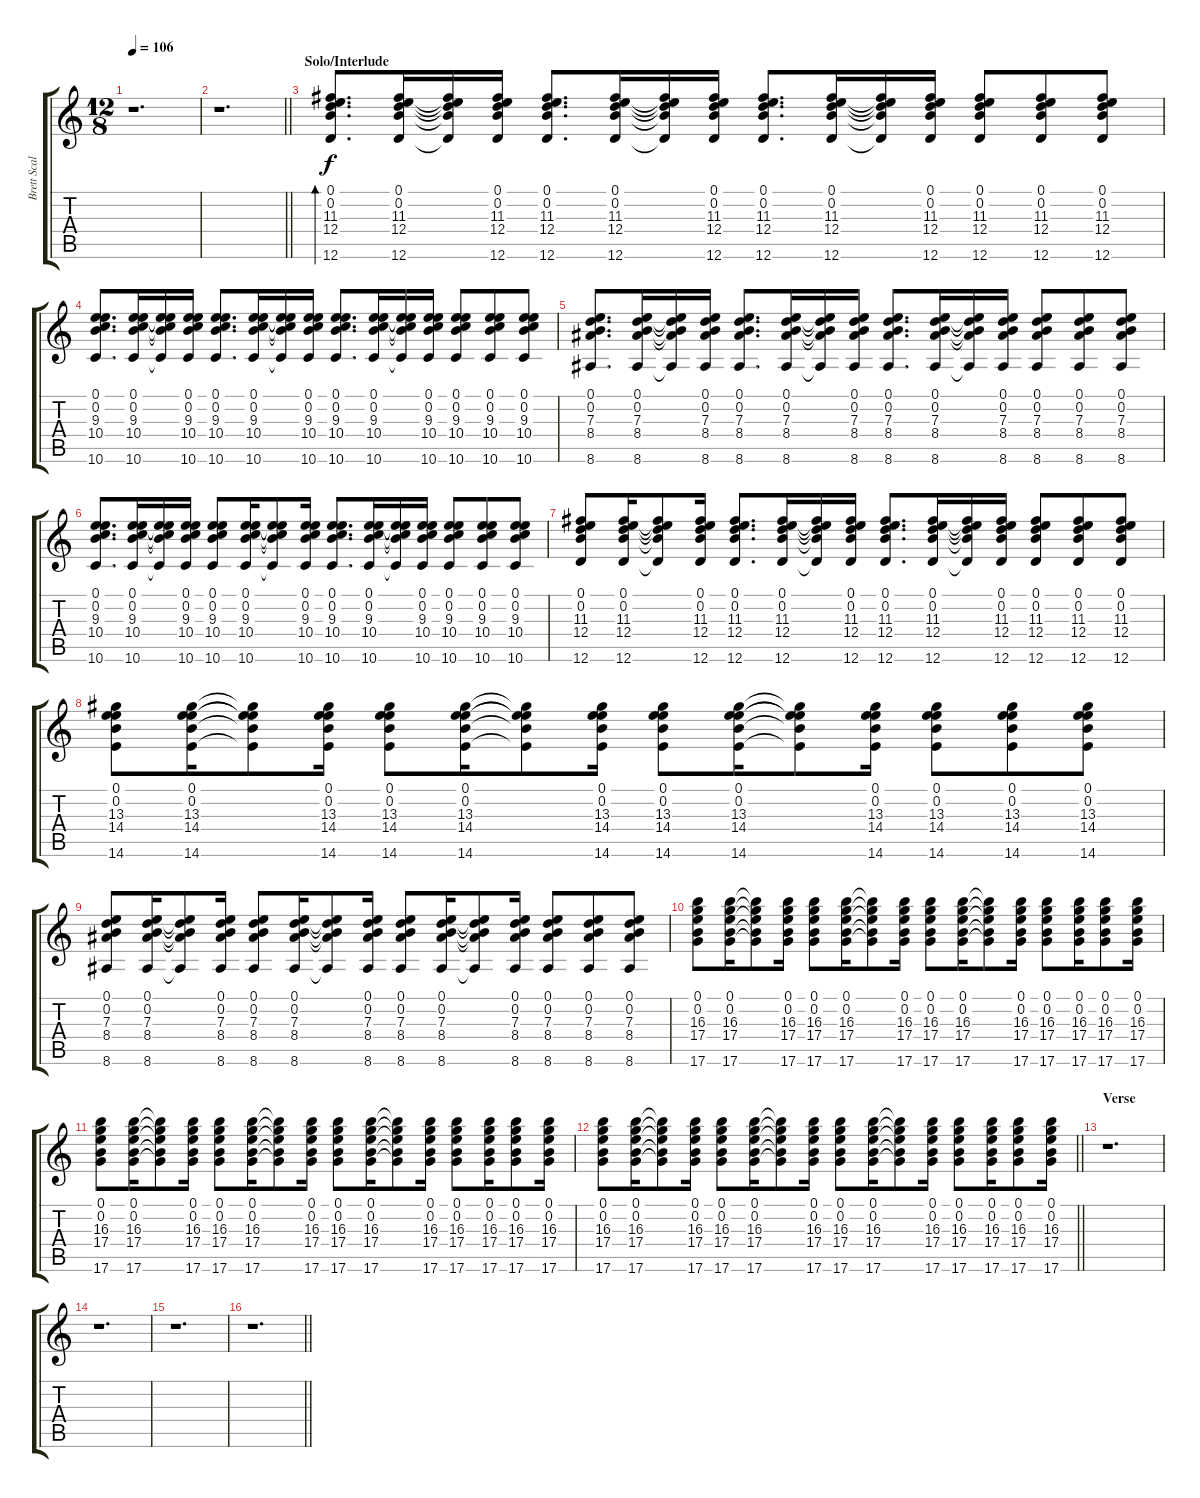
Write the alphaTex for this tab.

\track ("Brett Scallions (Rhythm Guitar)" "Brett Scal") {instrument acousticguitarsteel}
\staff {score tabs}
\tuning (E4 B3 G3 D3 A2 D2) {hide}
\ts (12 8)
\tempo 106
\clef g2
\ks c
r.1{d dy f} |
\barLineRight lightlight
r.1{d} |
\section ("" "Solo/Interlude")
(0.1 0.2 11.3 12.4 12.6).8{d bd 120} (0.1 0.2 11.3 12.4 12.6).16 (0.1{t} 0.2{t} 11.3{t} 12.4{t} 12.6{t}).16 (0.1 0.2 11.3 12.4 12.6).16 (0.1 0.2 11.3 12.4 12.6).8{d} (0.1 0.2 11.3 12.4 12.6).16 (0.1{t} 0.2{t} 11.3{t} 12.4{t} 12.6{t}).16 (0.1 0.2 11.3 12.4 12.6).16 (0.1 0.2 11.3 12.4 12.6).8{d} (0.1 0.2 11.3 12.4 12.6).16 (0.1{t} 0.2{t} 11.3{t} 12.4{t} 12.6{t}).16 (0.1 0.2 11.3 12.4 12.6).16 (0.1 0.2 11.3 12.4 12.6).8 (0.1 0.2 11.3 12.4 12.6).8 (0.1 0.2 11.3 12.4 12.6).8 |
(0.1 0.2 9.3 10.4 10.6).8{d} (0.1 0.2 9.3 10.4 10.6).16 (0.1{t} 0.2{t} 9.3{t} 10.4{t} 10.6{t}).16 (0.1 0.2 9.3 10.4 10.6).16 (0.1 0.2 9.3 10.4 10.6).8{d} (0.1 0.2 9.3 10.4 10.6).16 (0.1{t} 0.2{t} 9.3{t} 10.4{t} 10.6{t}).16 (0.1 0.2 9.3 10.4 10.6).16 (0.1 0.2 9.3 10.4 10.6).8{d} (0.1 0.2 9.3 10.4 10.6).16 (0.1{t} 0.2{t} 9.3{t} 10.4{t} 10.6{t}).16 (0.1 0.2 9.3 10.4 10.6).16 (0.1 0.2 9.3 10.4 10.6).8 (0.1 0.2 9.3 10.4 10.6).8 (0.1 0.2 9.3 10.4 10.6).8 |
(0.1 0.2 7.3 8.4 8.6).8{d} (0.1 0.2 7.3 8.4 8.6).16 (0.1{t} 0.2{t} 7.3{t} 8.4{t} 8.6{t}).16 (0.1 0.2 7.3 8.4 8.6).16 (0.1 0.2 7.3 8.4 8.6).8{d} (0.1 0.2 7.3 8.4 8.6).16 (0.1{t} 0.2{t} 7.3{t} 8.4{t} 8.6{t}).16 (0.1 0.2 7.3 8.4 8.6).16 (0.1 0.2 7.3 8.4 8.6).8{d} (0.1 0.2 7.3 8.4 8.6).16 (0.1{t} 0.2{t} 7.3{t} 8.4{t} 8.6{t}).16 (0.1 0.2 7.3 8.4 8.6).16 (0.1 0.2 7.3 8.4 8.6).8 (0.1 0.2 7.3 8.4 8.6).8 (0.1 0.2 7.3 8.4 8.6).8 |
(0.1 0.2 9.3 10.4 10.6).8{d} (0.1 0.2 9.3 10.4 10.6).16 (0.1{t} 0.2{t} 9.3{t} 10.4{t} 10.6{t}).16 (0.1 0.2 9.3 10.4 10.6).16 (0.1 0.2 9.3 10.4 10.6).8 (0.1 0.2 9.3 10.4 10.6).16 (0.1{t} 0.2{t} 9.3{t} 10.4{t} 10.6{t}).8 (0.1 0.2 9.3 10.4 10.6).16 (0.1 0.2 9.3 10.4 10.6).8{d} (0.1 0.2 9.3 10.4 10.6).16 (0.1{t} 0.2{t} 9.3{t} 10.4{t} 10.6{t}).16 (0.1 0.2 9.3 10.4 10.6).16 (0.1 0.2 9.3 10.4 10.6).8 (0.1 0.2 9.3 10.4 10.6).8 (0.1 0.2 9.3 10.4 10.6).8 |
(0.1 0.2 11.3 12.4 12.6).8 (0.1 0.2 11.3 12.4 12.6).16 (0.1{t} 0.2{t} 11.3{t} 12.4{t} 12.6{t}).8 (0.1 0.2 11.3 12.4 12.6).16 (0.1 0.2 11.3 12.4 12.6).8{d} (0.1 0.2 11.3 12.4 12.6).16 (0.1{t} 0.2{t} 11.3{t} 12.4{t} 12.6{t}).16 (0.1 0.2 11.3 12.4 12.6).16 (0.1 0.2 11.3 12.4 12.6).8{d} (0.1 0.2 11.3 12.4 12.6).16 (0.1{t} 0.2{t} 11.3{t} 12.4{t} 12.6{t}).16 (0.1 0.2 11.3 12.4 12.6).16 (0.1 0.2 11.3 12.4 12.6).8 (0.1 0.2 11.3 12.4 12.6).8 (0.1 0.2 11.3 12.4 12.6).8 |
(0.1 0.2 13.3 14.4 14.6).8 (0.1 0.2 13.3 14.4 14.6).16 (0.1{t} 0.2{t} 13.3{t} 14.4{t} 14.6{t}).8 (0.1 0.2 13.3 14.4 14.6).16 (0.1 0.2 13.3 14.4 14.6).8 (0.1 0.2 13.3 14.4 14.6).16 (0.1{t} 0.2{t} 13.3{t} 14.4{t} 14.6{t}).8 (0.1 0.2 13.3 14.4 14.6).16 (0.1 0.2 13.3 14.4 14.6).8 (0.1 0.2 13.3 14.4 14.6).16 (0.1{t} 0.2{t} 13.3{t} 14.4{t} 14.6{t}).8 (0.1 0.2 13.3 14.4 14.6).16 (0.1 0.2 13.3 14.4 14.6).8 (0.1 0.2 13.3 14.4 14.6).8 (0.1 0.2 13.3 14.4 14.6).8 |
(0.1 0.2 7.3 8.4 8.6).8 (0.1 0.2 7.3 8.4 8.6).16 (0.1{t} 0.2{t} 7.3{t} 8.4{t} 8.6{t}).8 (0.1 0.2 7.3 8.4 8.6).16 (0.1 0.2 7.3 8.4 8.6).8 (0.1 0.2 7.3 8.4 8.6).16 (0.1{t} 0.2{t} 7.3{t} 8.4{t} 8.6{t}).8 (0.1 0.2 7.3 8.4 8.6).16 (0.1 0.2 7.3 8.4 8.6).8 (0.1 0.2 7.3 8.4 8.6).16 (0.1{t} 0.2{t} 7.3{t} 8.4{t} 8.6{t}).8 (0.1 0.2 7.3 8.4 8.6).16 (0.1 0.2 7.3 8.4 8.6).8 (0.1 0.2 7.3 8.4 8.6).8 (0.1 0.2 7.3 8.4 8.6).8 |
(0.1 0.2 16.3 17.4 17.6).8 (0.1 0.2 16.3 17.4 17.6).16 (0.1{t} 0.2{t} 16.3{t} 17.4{t} 17.6{t}).8 (0.1 0.2 16.3 17.4 17.6).16 (0.1 0.2 16.3 17.4 17.6).8 (0.1 0.2 16.3 17.4 17.6).16 (0.1{t} 0.2{t} 16.3{t} 17.4{t} 17.6{t}).8 (0.1 0.2 16.3 17.4 17.6).16 (0.1 0.2 16.3 17.4 17.6).8 (0.1 0.2 16.3 17.4 17.6).16 (0.1{t} 0.2{t} 16.3{t} 17.4{t} 17.6{t}).8 (0.1 0.2 16.3 17.4 17.6).16 (0.1 0.2 16.3 17.4 17.6).8 (0.1 0.2 16.3 17.4 17.6).16 (0.1 0.2 16.3 17.4 17.6).8 (0.1 0.2 16.3 17.4 17.6).16 |
(0.1 0.2 16.3 17.4 17.6).8 (0.1 0.2 16.3 17.4 17.6).16 (0.1{t} 0.2{t} 16.3{t} 17.4{t} 17.6{t}).8 (0.1 0.2 16.3 17.4 17.6).16 (0.1 0.2 16.3 17.4 17.6).8 (0.1 0.2 16.3 17.4 17.6).16 (0.1{t} 0.2{t} 16.3{t} 17.4{t} 17.6{t}).8 (0.1 0.2 16.3 17.4 17.6).16 (0.1 0.2 16.3 17.4 17.6).8 (0.1 0.2 16.3 17.4 17.6).16 (0.1{t} 0.2{t} 16.3{t} 17.4{t} 17.6{t}).8 (0.1 0.2 16.3 17.4 17.6).16 (0.1 0.2 16.3 17.4 17.6).8 (0.1 0.2 16.3 17.4 17.6).16 (0.1 0.2 16.3 17.4 17.6).8 (0.1 0.2 16.3 17.4 17.6).16 |
\barLineRight lightlight
(0.1 0.2 16.3 17.4 17.6).8 (0.1 0.2 16.3 17.4 17.6).16 (0.1{t} 0.2{t} 16.3{t} 17.4{t} 17.6{t}).8 (0.1 0.2 16.3 17.4 17.6).16 (0.1 0.2 16.3 17.4 17.6).8 (0.1 0.2 16.3 17.4 17.6).16 (0.1{t} 0.2{t} 16.3{t} 17.4{t} 17.6{t}).8 (0.1 0.2 16.3 17.4 17.6).16 (0.1 0.2 16.3 17.4 17.6).8 (0.1 0.2 16.3 17.4 17.6).16 (0.1{t} 0.2{t} 16.3{t} 17.4{t} 17.6{t}).8 (0.1 0.2 16.3 17.4 17.6).16 (0.1 0.2 16.3 17.4 17.6).8 (0.1 0.2 16.3 17.4 17.6).16 (0.1 0.2 16.3 17.4 17.6).8 (0.1 0.2 16.3 17.4 17.6).16 |
\section ("" "Verse")
r.1{d} |
r.1{d} |
r.1{d} |
\barLineRight lightlight
r.1{d}
